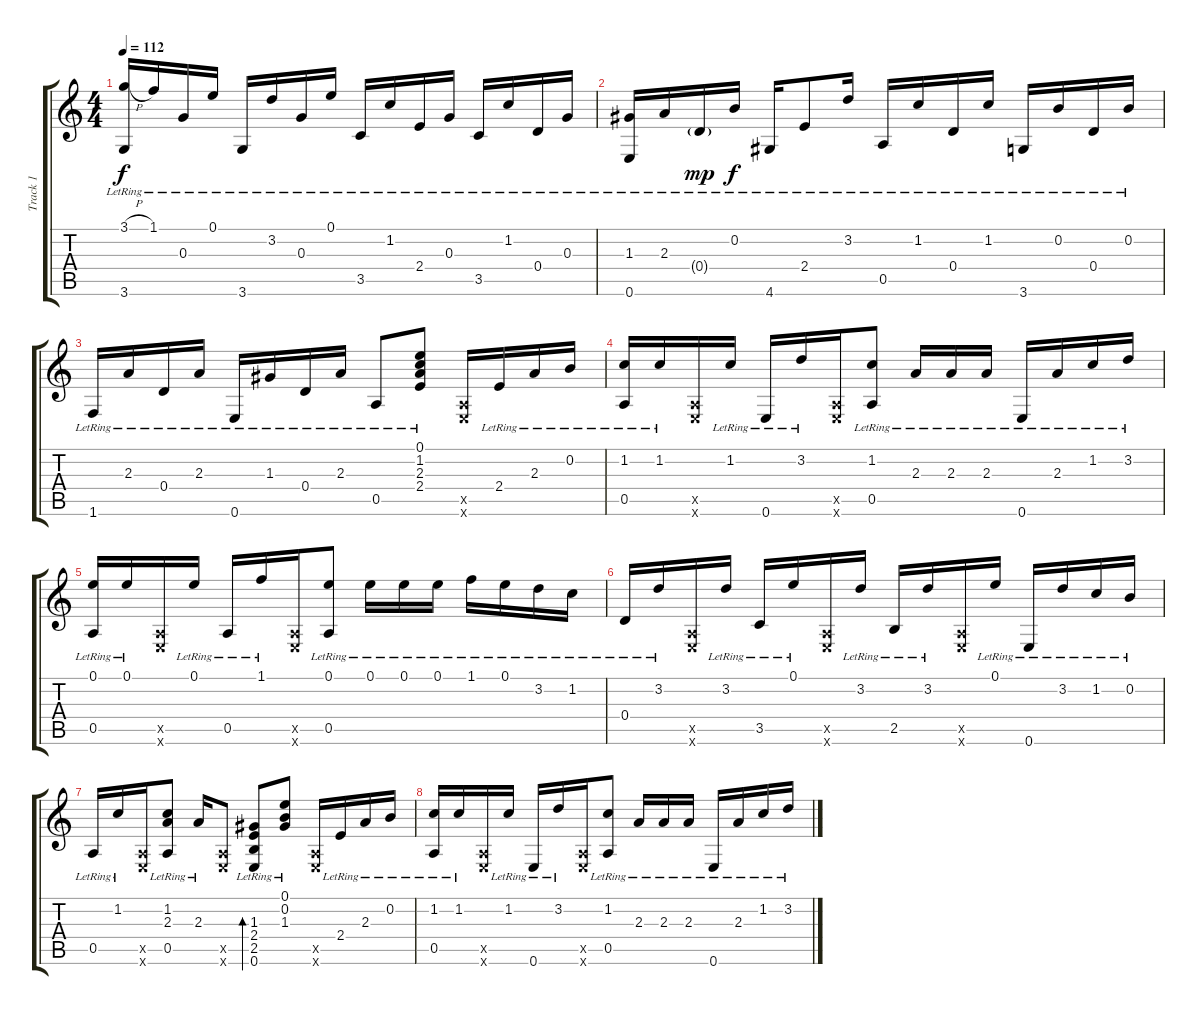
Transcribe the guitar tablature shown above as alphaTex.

\track ("Track 1" "Track 1") {instrument acousticguitarsteel}
\staff {score tabs}
\tuning (E4 B3 G3 D3 A2 E2) {hide}
\ts (4 4)
\tempo 112
\clef g2
\ks c
(3.1{h lr} 3.6{lr}).16{dy f} 1.1{lr}.16 0.3{lr}.16 0.1{lr}.16 3.6{lr}.16 3.2{lr}.16 0.3{lr}.16 0.1{lr}.16 3.5{lr}.16 1.2{lr}.16 2.4{lr}.16 0.3{lr}.16 3.5{lr}.16 1.2{lr}.16 0.4{lr}.16 0.3{lr}.16 |
(1.3{lr} 0.6{lr}).16 2.3{lr}.16 0.4{g lr}.16{dy mp} 0.2{lr}.16{dy f} 4.6{lr}.16 2.4{lr}.8 3.2{lr}.16 0.5{lr}.16 1.2{lr}.16 0.4{lr}.16 1.2{lr}.16 3.6{lr}.16 0.2{lr}.16 0.4{lr}.16 0.2{lr}.16 |
1.6{lr}.16 2.3{lr}.16 0.4{lr}.16 2.3{lr}.16 0.6{lr}.16 1.3{lr}.16 0.4{lr}.16 2.3{lr}.16 0.5{lr}.8 (0.1{lr} 1.2{lr} 2.3{lr} 2.4{lr}).8 (0.5{x} 0.6{x}).16 2.4{lr}.16 2.3{lr}.16 0.2{lr}.16 |
(1.2{lr} 0.5{lr}).16{volume 10} 1.2{lr}.16 (0.5{x} 0.6{x}).16 1.2{lr}.16 0.6{lr}.16 3.2{lr}.16 (0.5{x} 0.6{x}).16 (1.2{lr} 0.5{lr}).8 2.3{lr}.16 2.3{lr}.16 2.3{lr}.16 0.6{lr}.16 2.3{lr}.16 1.2{lr}.16 3.2{lr}.16 |
(0.1{lr} 0.5{lr}).16{volume 13} 0.1{lr}.16 (0.5{x} 0.6{x}).16 0.1{lr}.16 0.5{lr}.16 1.1{lr}.16 (0.5{x} 0.6{x}).16 (0.1{lr} 0.5{lr}).8 0.1{lr}.16 0.1{lr}.16 0.1{lr}.16 1.1{lr}.16 0.1{lr}.16 3.2{lr}.16 1.2{lr}.16 |
0.4{lr}.16 3.2{lr}.16 (0.5{x} 0.6{x}).16 3.2{lr}.16 3.5{lr}.16 0.1{lr}.16 (0.5{x} 0.6{x}).16 3.2{lr}.16 2.5{lr}.16 3.2{lr}.16 (0.5{x} 0.6{x}).16 0.1{lr}.16 0.6{lr}.16 3.2{lr}.16 1.2{lr}.16 0.2{lr}.16 |
0.5{lr}.16 1.2{lr}.16 (0.5{x} 0.6{x}).16 (1.2{lr} 2.3{lr} 0.5{lr}).8 2.3{lr}.16 (0.5{x} 0.6{x}).8 (1.3{lr} 2.4{lr} 2.5{lr} 0.6{lr}).8{bd 60} (0.1{lr} 0.2{lr} 1.3{lr}).8 (0.5{x} 0.6{x}).16 2.4{lr}.16 2.3{lr}.16 0.2{lr}.16 |
(1.2{lr} 0.5{lr}).16 1.2{lr}.16 (0.5{x} 0.6{x}).16 1.2{lr}.16 0.6{lr}.16 3.2{lr}.16 (0.5{x} 0.6{x}).16 (1.2{lr} 0.5{lr}).8 2.3{lr}.16 2.3{lr}.16 2.3{lr}.16 0.6{lr}.16 2.3{lr}.16 1.2{lr}.16 3.2{lr}.16
